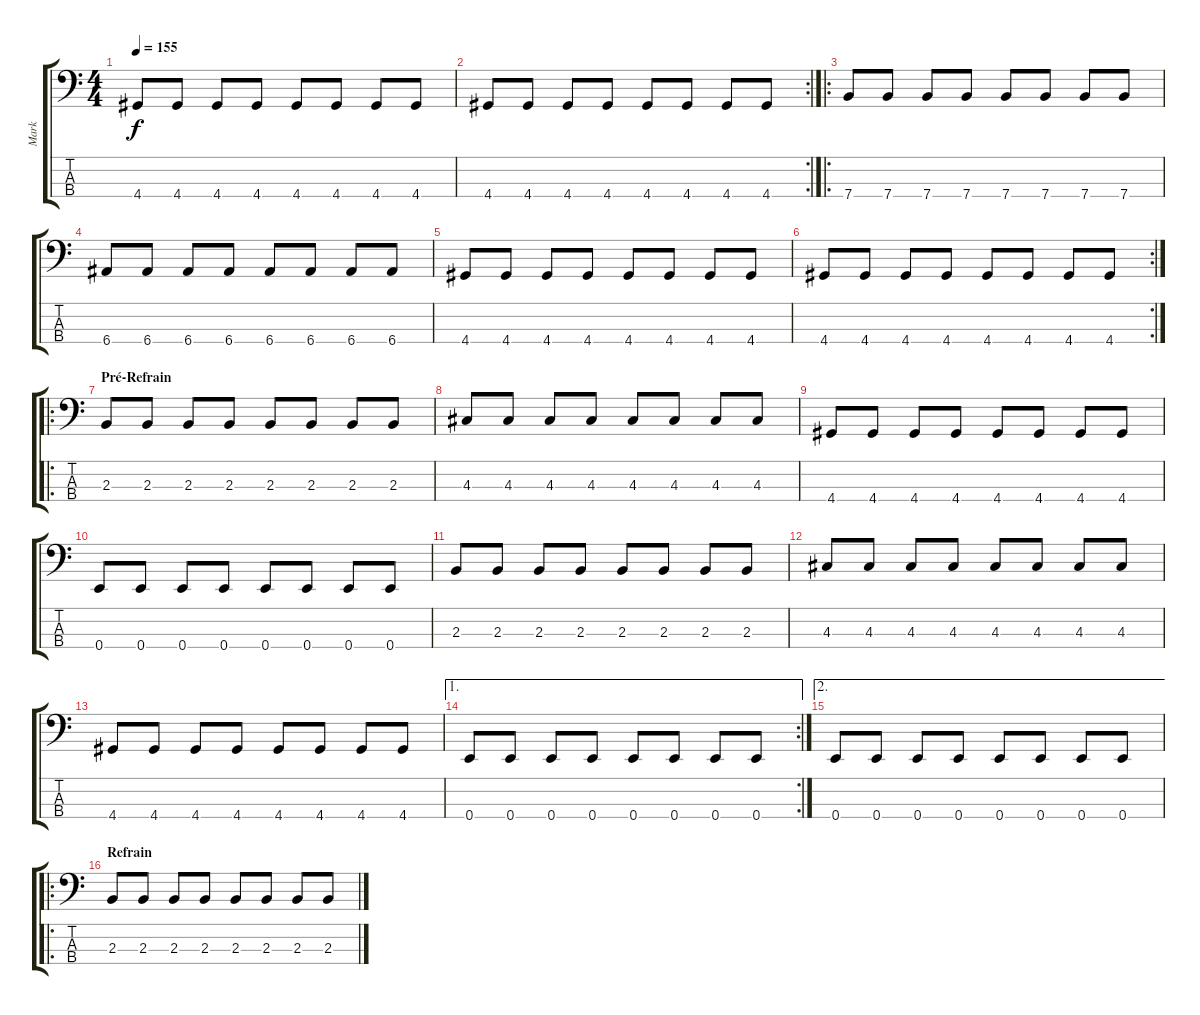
\track ("Mark" "Mark") {instrument electricbasspick}
\staff {score tabs}
\tuning (G2 D2 A1 E1) {hide}
\ts (4 4)
\tempo 155
\clef f4
\ks c
4.4.8{dy f} 4.4.8 4.4.8 4.4.8 4.4.8 4.4.8 4.4.8 4.4.8 |
\rc 2
4.4.8 4.4.8 4.4.8 4.4.8 4.4.8 4.4.8 4.4.8 4.4.8 |
\ro
7.4.8 7.4.8 7.4.8 7.4.8 7.4.8 7.4.8 7.4.8 7.4.8 |
6.4.8 6.4.8 6.4.8 6.4.8 6.4.8 6.4.8 6.4.8 6.4.8 |
4.4.8 4.4.8 4.4.8 4.4.8 4.4.8 4.4.8 4.4.8 4.4.8 |
\rc 2
4.4.8 4.4.8 4.4.8 4.4.8 4.4.8 4.4.8 4.4.8 4.4.8 |
\ro
\section ("" "Pré-Refrain")
2.3.8 2.3.8 2.3.8 2.3.8 2.3.8 2.3.8 2.3.8 2.3.8 |
4.3.8 4.3.8 4.3.8 4.3.8 4.3.8 4.3.8 4.3.8 4.3.8 |
4.4.8 4.4.8 4.4.8 4.4.8 4.4.8 4.4.8 4.4.8 4.4.8 |
0.4.8 0.4.8 0.4.8 0.4.8 0.4.8 0.4.8 0.4.8 0.4.8 |
2.3.8 2.3.8 2.3.8 2.3.8 2.3.8 2.3.8 2.3.8 2.3.8 |
4.3.8 4.3.8 4.3.8 4.3.8 4.3.8 4.3.8 4.3.8 4.3.8 |
4.4.8 4.4.8 4.4.8 4.4.8 4.4.8 4.4.8 4.4.8 4.4.8 |
\ae 1
\rc 2
0.4.8 0.4.8 0.4.8 0.4.8 0.4.8 0.4.8 0.4.8 0.4.8 |
\ae 2
0.4.8 0.4.8 0.4.8 0.4.8 0.4.8 0.4.8 0.4.8 0.4.8 |
\ro
\section ("" "Refrain")
2.3.8 2.3.8 2.3.8 2.3.8 2.3.8 2.3.8 2.3.8 2.3.8
